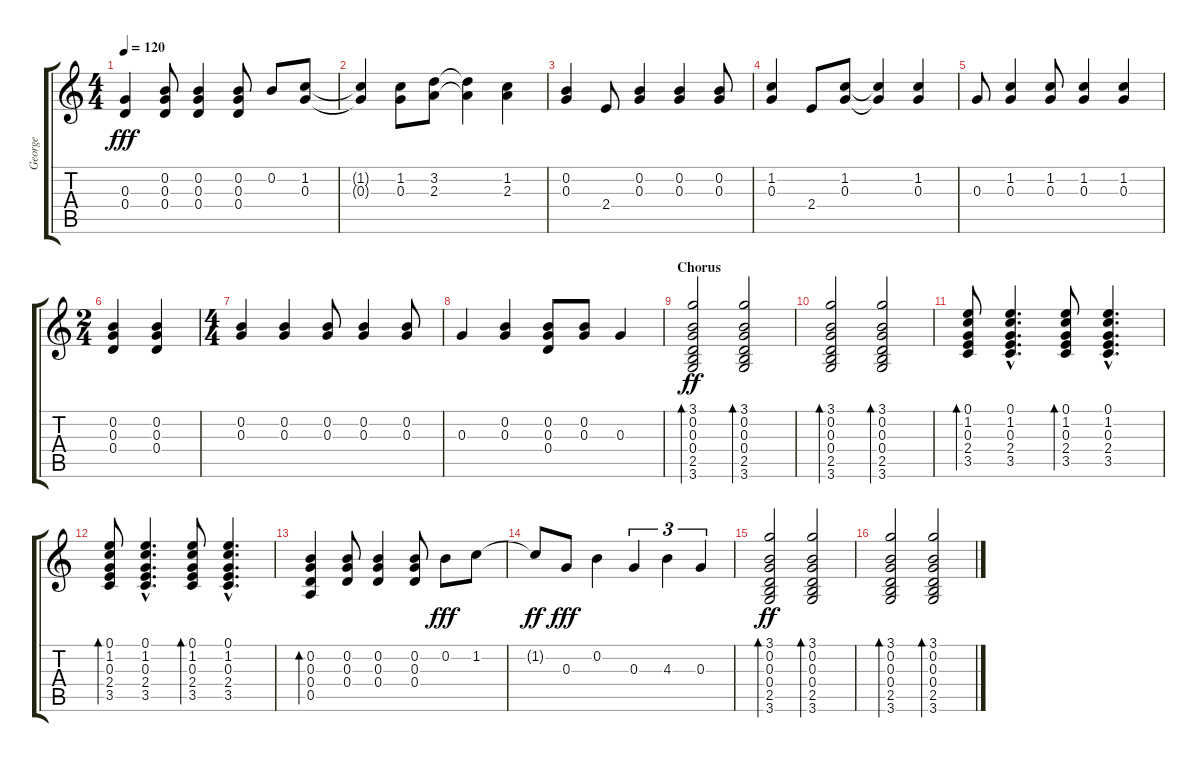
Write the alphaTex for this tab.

\track ("George" "George") {instrument overdrivenguitar}
\staff {score tabs}
\tuning (E4 B3 G3 D3 A2 E2) {hide}
\ts (4 4)
\tempo 120
\clef g2
\ks c
(0.3 0.4).4{dy fff} (0.2 0.3 0.4).8 (0.2 0.3 0.4).4 (0.2 0.3 0.4).8 0.2.8 (1.2 0.3).8 |
(1.2{t} 0.3{t}).4 (1.2 0.3).8 (3.2 2.3).8 (3.2{t} 2.3{t}).4 (1.2 2.3).4 |
(0.2 0.3).4 2.4.8 (0.2 0.3).4 (0.2 0.3).4 (0.2 0.3).8 |
(1.2 0.3).4 2.4.8 (1.2 0.3).8 (1.2{t} 0.3{t}).4 (1.2 0.3).4 |
0.3.8 (1.2 0.3).4 (1.2 0.3).8 (1.2 0.3).4 (1.2 0.3).4 |
\ts (2 4)
(0.2 0.3 0.4).4 (0.2 0.3 0.4).4 |
\ts (4 4)
(0.2 0.3).4 (0.2 0.3).4 (0.2 0.3).8 (0.2 0.3).4 (0.2 0.3).8 |
0.3.4 (0.2 0.3).4 (0.2 0.3 0.4).8 (0.2 0.3).8 0.3.4 |
\section ("" "Chorus")
(3.1 0.2 0.3 0.4 2.5 3.6).2{bd 120 dy ff} (3.1 0.2 0.3 0.4 2.5 3.6).2{bd 120} |
(3.1 0.2 0.3 0.4 2.5 3.6).2{bd 120} (3.1 0.2 0.3 0.4 2.5 3.6).2{bd 120} |
(0.1 1.2 0.3 2.4 3.5).8{bd 60} (0.1{hac} 1.2{hac} 0.3{hac} 2.4{hac} 3.5{hac}).4{d} (0.1 1.2 0.3 2.4 3.5).8{bd 60} (0.1{hac} 1.2{hac} 0.3{hac} 2.4{hac} 3.5{hac}).4{d} |
(0.1 1.2 0.3 2.4 3.5).8{bd 60} (0.1{hac} 1.2{hac} 0.3{hac} 2.4{hac} 3.5{hac}).4{d} (0.1 1.2 0.3 2.4 3.5).8{bd 60} (0.1{hac} 1.2{hac} 0.3{hac} 2.4{hac} 3.5{hac}).4{d} |
(0.2 0.3 0.4 0.5).4{bd 120} (0.2 0.3 0.4).8 (0.2 0.3 0.4).4 (0.2 0.3 0.4).8 0.2.8{dy fff} 1.2.8 |
1.2{t}.8{dy ff} 0.3.8{dy fff} 0.2.4 0.3.4{tu (3 2)} 4.3.4{tu (3 2)} 0.3.4{tu (3 2)} |
(3.1 0.2 0.3 0.4 2.5 3.6).2{bd 120 dy ff} (3.1 0.2 0.3 0.4 2.5 3.6).2{bd 120} |
(3.1 0.2 0.3 0.4 2.5 3.6).2{bd 120} (3.1 0.2 0.3 0.4 2.5 3.6).2{bd 120}
